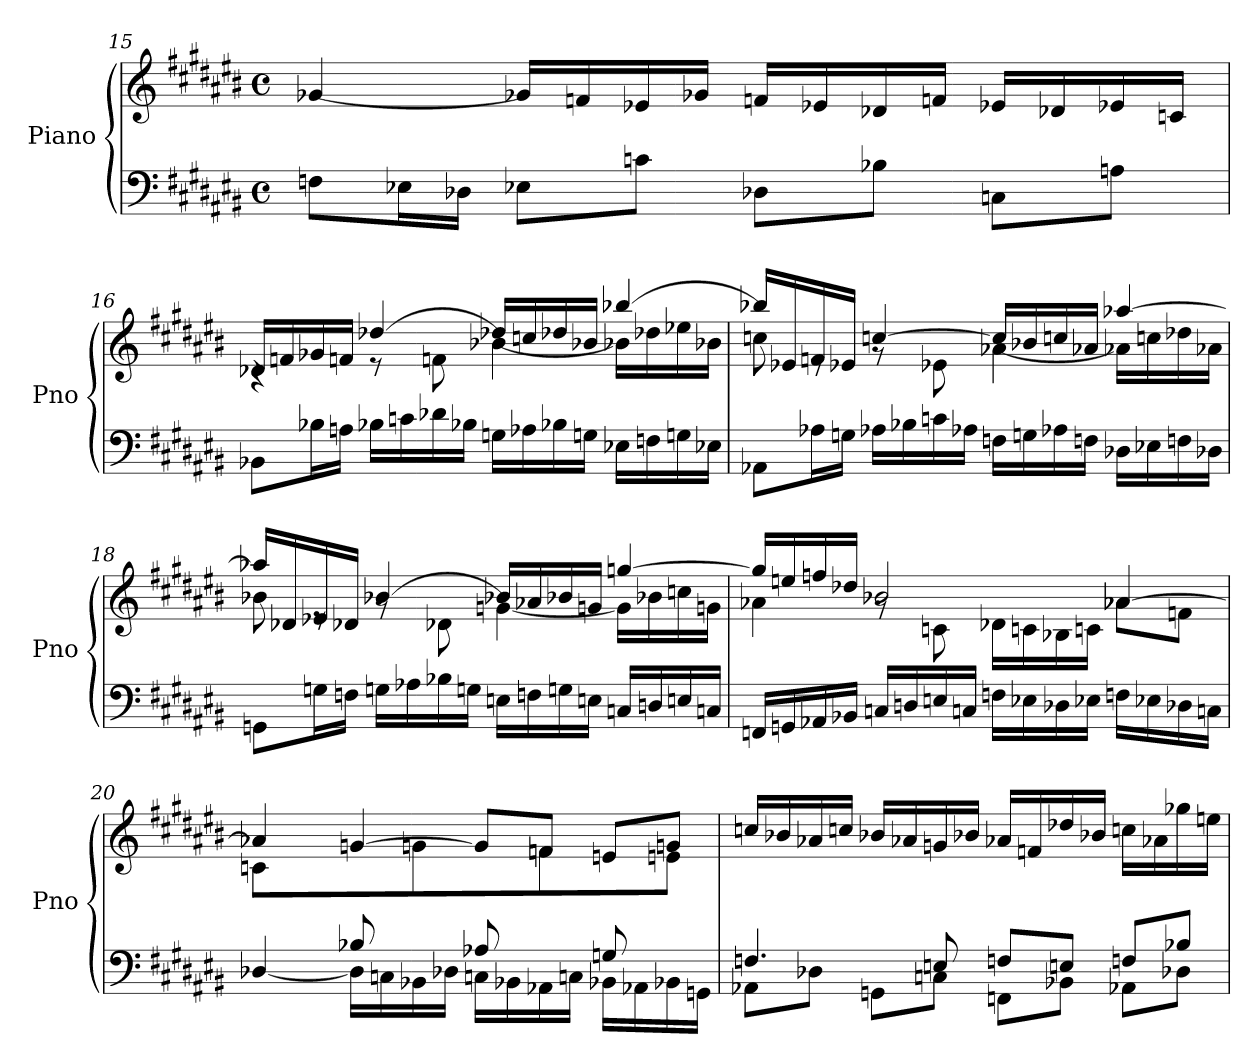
**kern	**kern
*part1	*part1
*staff2	*staff1
*I"Piano	*
*I'Pno	*
*clefF4	*clefG2
*k[f#c#g#d#a#e#b#]	*k[f#c#g#d#a#e#b#]
*M4/4	*M4/4
*met(c)	*met(c)
=15	=15
8Fni\L	[4g-Xi/
16E-Xi\L	.
16D-Xi\JJ	.
8E-Xi\L	16g-Xi/LL]
.	16fni/
8cni\J	16e-Xi/
.	16g-Xi/JJ
8D-Xi\L	16fni/LL
.	16e-Xi/
8B-Xi\J	16d-Xi/
.	16fni/JJ
8Cni\L	16e-Xi/LL
.	16d-Xi/
8Ani\J	16e-Xi/
.	16cni/JJ
!!LO:PB:g=z
=16	=16
*	*^
8BB-Xi\L	16d-Xi/LL	4rc
.	16fni/	.
16B-Xi\L	16g-Xi/	.
16Ani\JJ	16fni/JJ	.
16B-Xi\LL	[4dd-Xi/	8r
16cni\	.	.
16d-Xi\	.	8fni\
16B-Xi\JJ	.	.
16Gni\LL	16dd-Xi/LL]	[4b-Xi\
16A-Xi\	16ccni/	.
16B-Xi\	16dd-Xi/	.
16Gni\JJ	16b-Xi/JJ	.
16E-Xi\LL	[4bb-Xi/	16b-Xi\LL]
16Fni\	.	16dd-Xi\
16Gni\	.	16ee-Xi\
16E-Xi\JJ	.	16b-Xi\JJ
=17	=17	=17
8AA-Xi\L	16bb-Xi/LL]	8ccni\
.	16e-Xi/	.
16A-Xi\L	16fni/	8re
16Gni\JJ	16e-Xi/JJ	.
16A-Xi\LL	[4ccni/	8rg
16B-Xi\	.	.
16cni\	.	8e-Xi\
16A-Xi\JJ	.	.
16Fni\LL	16ccni/LL]	[4a-Xi\
16Gni\	16b-Xi/	.
16A-Xi\	16ccni/	.
16Fni\JJ	16a-Xi/JJ	.
16D-Xi\LL	[4aa-Xi/	16a-Xi\LL]
16E-Xi\	.	16ccni\
16Fni\	.	16dd-Xi\
16D-Xi\JJ	.	16a-Xi\JJ
!!LO:LB:g=z	!!
=18	=18	=18
8GGni\L	16aa-Xi/LL]	8b-Xi\
.	16d-Xi/	.
16Gni\L	16e-Xi/	8re
16Fni\JJ	16d-Xi/JJ	.
16Gni\LL	[4b-Xi/	8rg
16A-Xi\	.	.
16B-Xi\	.	8d-Xi\
16Gni\JJ	.	.
16Eni\LL	16b-Xi/LL]	[4gni\
16Fni\	16a-Xi/	.
16Gni\	16b-Xi/	.
16Eni\JJ	16gni/JJ	.
16Cni/LL	[4ggni/	16gni\LL]
16Dni/	.	16b-Xi\
16Eni/	.	16ccni\
16Cni/JJ	.	16gni\JJ
=19	=19	=19
16FFni/LL	16ggni/LL]	4a-Xi\
16GGni/	16eeni/	.
16AA-Xi/	16ffni/	.
16BB-Xi/JJ	16dd-Xi/JJ	.
16Cni/LL	2b-Xi/	8rg
16Dni/	.	.
16Eni/	.	8cni\
16Cni/JJ	.	.
16Fni\LL	.	16d-Xi\LL
16E-Xi\	.	16cni\
16D-Xi\	.	16B-Xi\
16E-Xi\JJ	.	16cni\JJ
16Fni\LL	[4a-Xi/	8a-Xi\L
16E-Xi\	.	.
16D-Xi\	.	8fni\J
16Cni\JJ	.	.
!!LO:LB:g=z	!!
=20	=20	=20
*^	*	*
8ryy	[4D-Xi/	4a-Xi/]	8cni\L
16B-Xi/L	.	.	4ryy
16A-Xi/JJ	.	.	.
8B-Xi/L	16D-i\LL]	[4gni/	.
.	16Cni\	.	.
8ryy	16BB-Xi\	.	8gni\J
.	16D-Xi\JJ	.	.
8A-Xi/L	16Cni\LL	8gni/L]	8ryy
.	16BB-Xi\	.	.
8ryy	16AA-Xi\	8fni/J	8fni\J
.	16Cni\JJ	.	.
8Gni/L	16BB-Xi\LL	8eni/L	8ryy
.	16AA-Xi\	.	.
8ryy	16BB-Xi\	8gni/J	8eni\J
.	16GGni\JJ	.	.
*	*	*v	*v
=21	=21	=21
4.Fni/	8AA-Xi\L	16ccni/LL
.	.	16b-Xi/
.	8D-Xi\J	16a-Xi/
.	.	16ccni/JJ
.	8GGni\L	16b-Xi/LL
.	.	16a-Xi/
8Eni/	8Cni\J	16gni/
.	.	16b-Xi/JJ
8Fni/L	8FFni\L	16a-Xi/LL
.	.	16fni/
8Eni/J	8BB-Xi\J	16dd-Xi/
.	.	16b-Xi/JJ
8Fni/L	8AA-Xi\L	16ccni\LL
.	.	16a-Xi\
8B-Xi/J	8D-Xi\J	16gg-Xi\
.	.	16eeni\JJ
*v	*v	*
=	=
*-	*-
